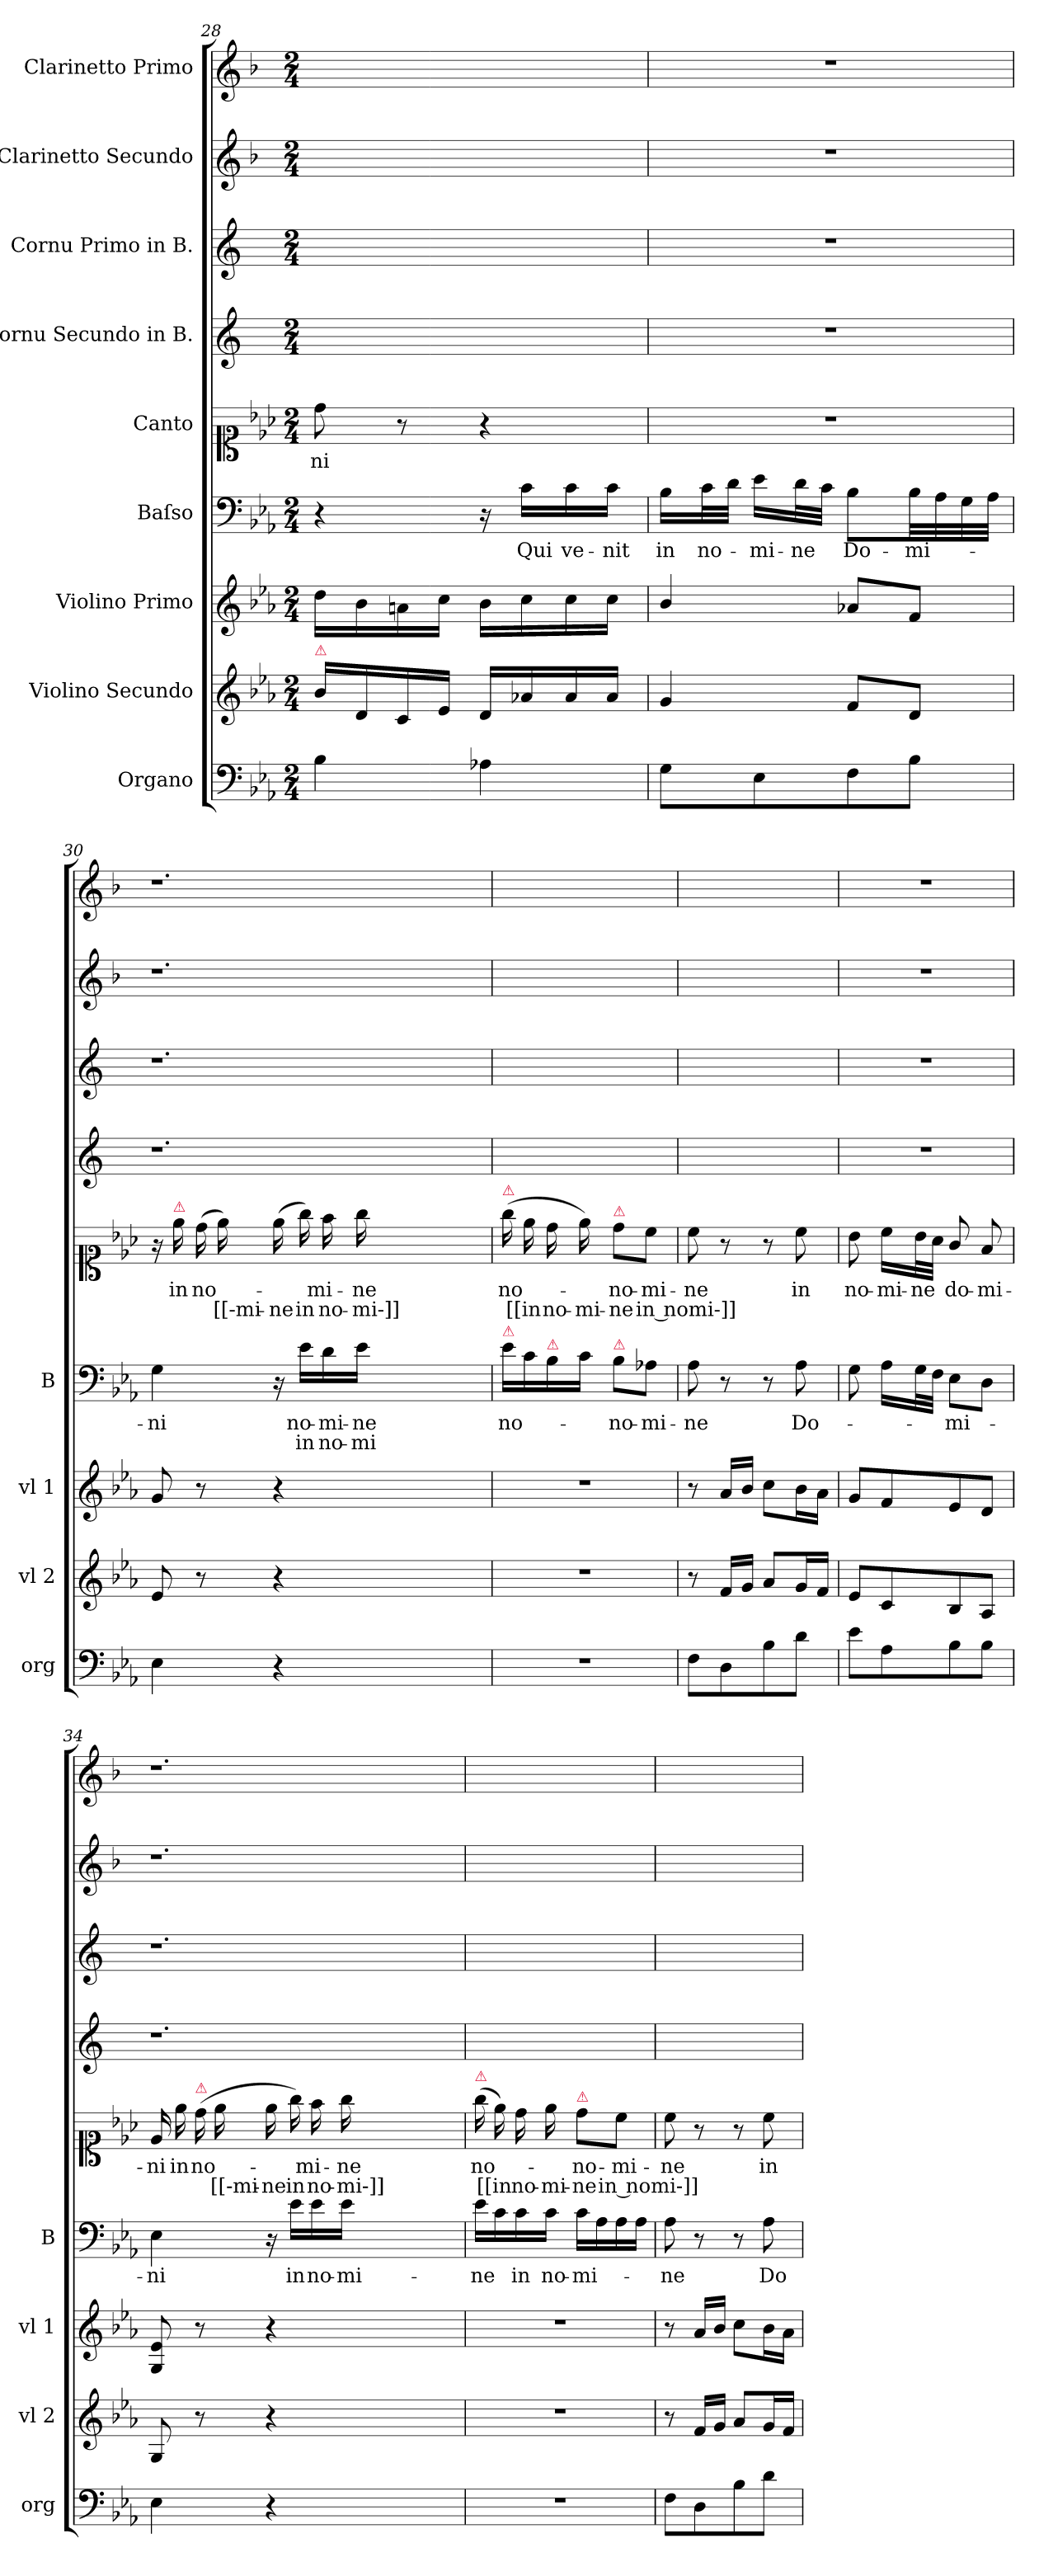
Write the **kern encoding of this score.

**kern	**kern	**kern	**kern	**text	**text	**kern	**text	**text	**kern	**kern	**kern	**kern
*part9	*part8	*part7	*part6	*part6	*part6	*part5	*part5	*part5	*part4	*part3	*part2	*part1
*staff9	*staff8	*staff7	*staff6	*staff6	*staff6	*staff5	*staff5	*staff5	*staff4	*staff3	*staff2	*staff1
*I"Organo	*I"Violino Secundo	*I"Violino Primo	*I"Baſso	*	*	*I"Canto	*	*	*I"Cornu Secundo in B.	*I"Cornu Primo in B.	*I"Clarinetto Secundo	*I"Clarinetto Primo
*I'org	*I'vl 2	*I'vl 1	*I'B	*	*	*	*	*	*	*	*	*
*clefF4	*clefG2	*clefG2	*clefF4	*	*	*clefC1	*	*	*clefG2	*clefG2	*clefG2	*clefG2
*	*	*	*	*	*	*	*	*	*ITrd5c9	*ITrd5c9	*ITrd1c2	*ITrd1c2
*k[b-e-a-]	*k[b-e-a-]	*k[b-e-a-]	*k[b-e-a-]	*	*	*k[b-e-a-]	*	*	*k[b-e-a-]	*k[b-e-a-]	*k[b-e-a-]	*k[b-e-a-]
*c:	*c:	*c:	*c:	*	*	*c:	*	*	*c:	*c:	*c:	*c:
*M2/4	*M2/4	*M2/4	*M2/4	*	*	*M2/4	*	*	*M2/4	*M2/4	*M2/4	*M2/4
=28	=28	=28	=28	=28	=28	=28	=28	=28	=28	=28	=28	=28
!	!LO:TX:a:color=crimson:t=⚠	!	!	!	!	!	!	!	!	!	!	!
4B-\	16b-\LL	16dd\LL	4r	.	.	8dd\	-ni	.	2ryy	2ryy	2ryy	2ryy
.	16d/	16b-\	.	.	.	.	.	.	.	.	.	.
.	16c/	16an\	.	.	.	8r	.	.	.	.	.	.
.	16e-/JJ	16cc\JJ	.	.	.	.	.	.	.	.	.	.
4A-X\	16d/LL	16b-\LL	16r	.	.	4r	.	.	.	.	.	.
.	16a-X/	16cc\	16c\LL	Qui	.	.	.	.	.	.	.	.
.	16a-/	16cc\	16c\	ve-	.	.	.	.	.	.	.	.
.	16a-/JJ	16cc\JJ	16c\JJ	-nit	.	.	.	.	.	.	.	.
=29	=29	=29	=29	=29	=29	=29	=29	=29	=29	=29	=29	=29
8G\L	4g/	4b-/	16B-\LL	in	.	2r	.	.	2r	2r	2r	2r
.	.	.	32c\L	no-	.	.	.	.	.	.	.	.
.	.	.	32d\JJJ	.	.	.	.	.	.	.	.	.
8E-\	.	.	16e-\LL	-mi-	.	.	.	.	.	.	.	.
.	.	.	32d\L	-ne	.	.	.	.	.	.	.	.
.	.	.	32c\JJJ	.	.	.	.	.	.	.	.	.
8F\	8f/L	8a-X/L	8B-\L	Do-	.	.	.	.	.	.	.	.
8B-\J	8d/J	8f/J	32B-\LL	-mi-	.	.	.	.	.	.	.	.
.	.	.	32A-\	.	.	.	.	.	.	.	.	.
.	.	.	32G\	.	.	.	.	.	.	.	.	.
.	.	.	32A-\JJJ	.	.	.	.	.	.	.	.	.
=30	=30	=30	=30	=30	=30	=30	=30	=30	=30	=30	=30	=30
4E-\	8e-/	8g/	4G\	-ni	.	16r	.	.	1.r	1.r	1.r	1.r
!	!	!	!	!	!	!LO:TX:a:color=crimson:t=⚠	!	!	!	!	!	!
.	.	.	.	.	.	16ee-\	in	.	.	.	.	.
.	8r	8r	.	.	.	(16dd\	no-	.	.	.	.	.
.	.	.	.	.	.	16ee-\)	.	[[-mi-	.	.	.	.
4r	4r	4r	16r	.	.	(16ee-\	.	-ne	.	.	.	.
.	.	.	16e-\LL	no-	in	16gg\)	.	in	.	.	.	.
.	.	.	16d\	-mi-	no-	16ff\	-mi-	no-	.	.	.	.
.	.	.	16e-\JJ	-ne	-mi	16gg\	-ne	-mi-]]	.	.	.	.
1ryy	1ryy	1ryy	1ryy	.	.	1ryy	.	.	.	.	.	.
=31	=31	=31	=31	=31	=31	=31	=31	=31	=31	=31	=31	=31
!	!	!	!	!	!	!LO:TX:a:color=crimson:t=⚠	!	!	!	!	!	!
!	!	!	!LO:TX:a:color=crimson:t=⚠	!	!	!	!	!	!	!	!	!
2r	2r	2r	16e-\LL	no-	.	(16gg\	no-	.	2ryy	2ryy	2ryy	2ryy
.	.	.	16c\	.	.	16ee-\	.	[[in	.	.	.	.
!	!	!	!LO:TX:a:color=crimson:t=⚠	!	!	!	!	!	!	!	!	!
.	.	.	16B-\	.	.	16dd\	.	no-	.	.	.	.
.	.	.	16c\JJ	.	.	16ee-\)	.	-mi-	.	.	.	.
!	!	!	!	!	!	!LO:TX:a:color=crimson:t=⚠	!	!	!	!	!	!
!	!	!	!LO:TX:a:color=crimson:t=⚠	!	!	!	!	!	!	!	!	!
.	.	.	8B-\L	no-	.	8dd\L	-no-	-ne	.	.	.	.
.	.	.	8A-X\J	-mi-	.	8cc\J	-mi-	in nomi-]]	.	.	.	.
=32	=32	=32	=32	=32	=32	=32	=32	=32	=32	=32	=32	=32
8F\L	8r	8r	8A-\	-ne	.	8cc\	-ne	.	2ryy	2ryy	2ryy	2ryy
8D\	16f/LL	16a-/LL	8r	.	.	8r	.	.	.	.	.	.
.	16g/JJ	16b-/JJ	.	.	.	.	.	.	.	.	.	.
8B-\	8a-/L	8cc\L	8r	.	.	8r	.	.	.	.	.	.
8d\J	16g/L	16b-\L	8A-\	Do-	.	8cc\	in	.	.	.	.	.
.	16f/JJ	16a-\JJ	.	.	.	.	.	.	.	.	.	.
=33	=33	=33	=33	=33	=33	=33	=33	=33	=33	=33	=33	=33
8e-\L	8e-/L	8g/L	8G\	.	.	8b-\	no-	.	2r	2r	2r	2r
8A-\	8c/	8f/	16A-\LL	.	.	16cc\LL	-mi-	.	.	.	.	.
.	.	.	32G\L	.	.	32b-\L	-ne	.	.	.	.	.
.	.	.	32F\JJJ	.	.	32a-\JJJ	.	.	.	.	.	.
8B-\	8B-/	8e-/	8E-\L	-mi-	.	8g/	do-	.	.	.	.	.
8B-\J	8A-/J	8d/J	8D\J	.	.	8f/	-mi-	.	.	.	.	.
=34	=34	=34	=34	=34	=34	=34	=34	=34	=34	=34	=34	=34
4E-\	8G/	8G/ 8e-/	4E-\	-ni	.	16e-/	-ni	.	1.r	1.r	1.r	1.r
.	.	.	.	.	.	16ee-\	in	.	.	.	.	.
!	!	!	!	!	!	!LO:TX:a:color=crimson:t=⚠	!	!	!	!	!	!
.	8r	8r	.	.	.	(16dd\	no-	.	.	.	.	.
.	.	.	.	.	.	16ee-\	.	[[-mi-	.	.	.	.
4r	4r	4r	16r	.	.	16ee-\	.	-ne	.	.	.	.
.	.	.	16e-\LL	in	.	16gg\)	.	in	.	.	.	.
.	.	.	16e-\	no-	.	16ff\	-mi-	no-	.	.	.	.
.	.	.	16e-\JJ	-mi-	.	16gg\	-ne	-mi-]]	.	.	.	.
1ryy	1ryy	1ryy	1ryy	.	.	1ryy	.	.	.	.	.	.
=35	=35	=35	=35	=35	=35	=35	=35	=35	=35	=35	=35	=35
!	!	!	!	!	!	!LO:TX:a:color=crimson:t=⚠	!	!	!	!	!	!
2r	2r	2r	16e-\LL	-ne	.	(16gg\	no-	.	2ryy	2ryy	2ryy	2ryy
.	.	.	16c\	.	.	16ee-\)	.	[[in	.	.	.	.
.	.	.	16c\	in	.	16dd\	.	no-	.	.	.	.
.	.	.	16c\JJ	no-	.	16ee-\	.	-mi-	.	.	.	.
!	!	!	!	!	!	!LO:TX:a:color=crimson:t=⚠	!	!	!	!	!	!
.	.	.	16c\LL	-mi-	.	8dd\L	-no-	-ne	.	.	.	.
.	.	.	16A-\	.	.	.	.	.	.	.	.	.
.	.	.	16A-\	.	.	8cc\J	-mi-	in nomi-]]	.	.	.	.
.	.	.	16A-\JJ	.	.	.	.	.	.	.	.	.
=36	=36	=36	=36	=36	=36	=36	=36	=36	=36	=36	=36	=36
8F\L	8r	8r	8A-\	-ne	.	8cc\	-ne	.	2ryy	2ryy	2ryy	2ryy
8D\	16f/LL	16a-/LL	8r	.	.	8r	.	.	.	.	.	.
.	16g/JJ	16b-/JJ	.	.	.	.	.	.	.	.	.	.
8B-\	8a-/L	8cc\L	8r	.	.	8r	.	.	.	.	.	.
8d\J	16g/L	16b-\L	8A-\	Do-	.	8cc\	in	.	.	.	.	.
.	16f/JJ	16a-\JJ	.	.	.	.	.	.	.	.	.	.
=	=	=	=	=	=	=	=	=	=	=	=	=
*-	*-	*-	*-	*-	*-	*-	*-	*-	*-	*-	*-	*-
